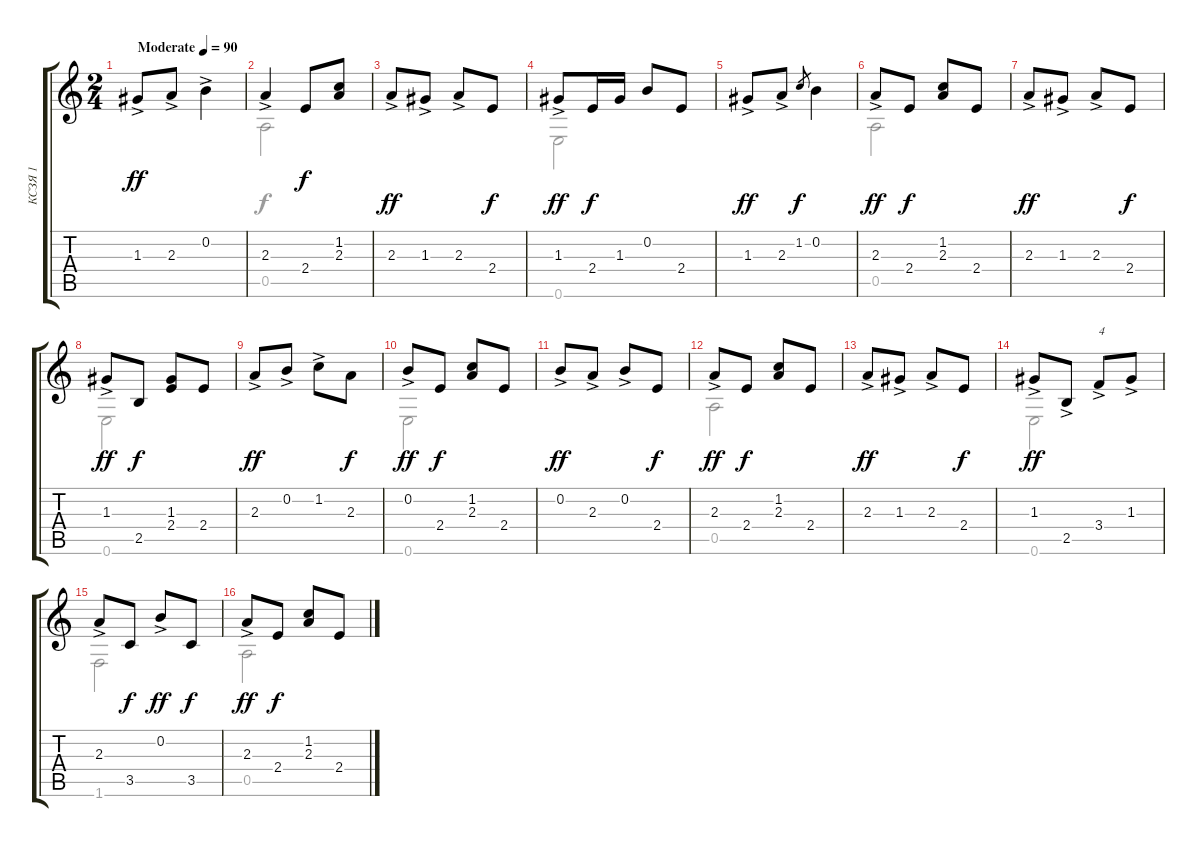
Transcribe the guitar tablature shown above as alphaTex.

\track ("КСЗЯ 1" "КСЗЯ 1") {instrument acousticguitarnylon}
\staff {score tabs}
\tuning (E4 B3 G3 D3 A2 E2) {hide}
\voice
\ts (2 4)
\tempo (90 "Moderate")
\clef g2
\ks c
1.3{ac}.8{dy ff instrument acousticguitarnylon} 2.3{ac}.8 0.2{ac}.4 |
2.3{ac}.4 2.4.8{dy f} (1.2 2.3).8 |
2.3{ac}.8{dy ff} 1.3{ac}.8 2.3{ac}.8 2.4.8{dy f} |
1.3{ac}.8{dy ff} 2.4.16{dy f} 1.3.16 0.2.8 2.4.8 |
1.3{ac}.8{dy ff} 2.3{ac}.8 1.2.8{gr dy f} 0.2.4 |
2.3{ac}.8{dy ff} 2.4.8{dy f} (1.2 2.3).8 2.4.8 |
2.3{ac}.8{dy ff} 1.3{ac}.8 2.3{ac}.8 2.4.8{dy f} |
1.3{ac}.8{dy ff} 2.5.8{dy f} (1.3 2.4).8 2.4.8 |
2.3{ac}.8{dy ff} 0.2{ac}.8 1.2{ac}.8 2.3.8{dy f} |
0.2{ac}.8{dy ff} 2.4.8{dy f} (1.2 2.3).8 2.4.8 |
0.2{ac}.8{dy ff} 2.3{ac}.8 0.2{ac}.8 2.4.8{dy f} |
2.3{ac}.8{dy ff} 2.4.8{dy f} (1.2 2.3).8 2.4.8 |
2.3{ac}.8{dy ff} 1.3{ac}.8 2.3{ac}.8 2.4.8{dy f} |
1.3{ac}.8{dy ff} 2.5{ac}.8 3.4{ac}.8{txt "4"} 1.3{ac}.8 |
2.3{ac}.8 3.5.8{dy f} 0.2{ac}.8{dy ff} 3.5.8{dy f} |
2.3{ac}.8{dy ff} 2.4.8{dy f} (1.2 2.3).8 2.4.8
\voice
\clef g2
\ottava regular
\simile none
\ks c
|
0.5.2 |
|
0.6.2 |
|
0.5.2 |
|
0.6.2 |
|
0.6.2 |
|
0.5.2 |
|
0.6.2 |
1.6.2 |
0.5.2
